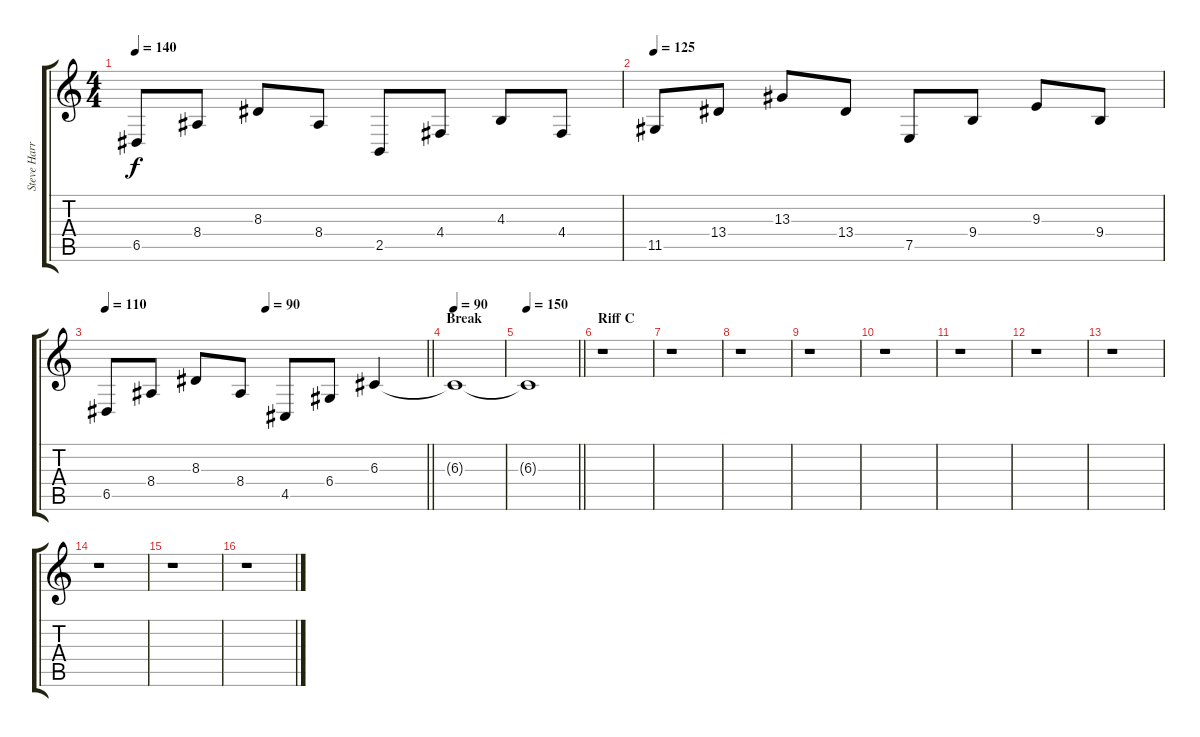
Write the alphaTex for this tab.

\track ("Steve Harris (Teclado)" "Steve Harr") {instrument stringensemble1}
\staff {score tabs}
\tuning (E4 B3 G3 D3 A2 E2) {hide}
\ts (4 4)
\tempo 140
\clef g2
\ks c
6.5.8{dy f} 8.4.8 8.3.8 8.4.8 2.5.8 4.4.8 4.3.8 4.4.8 |
\tempo 125
11.5.8 13.4.8 13.3.8 13.4.8 7.5.8 9.4.8 9.3.8 9.4.8 |
\tempo 110
\tempo (90 0.5)
\barLineRight lightlight
6.5.8 8.4.8 8.3.8 8.4.8 4.5.8 6.4.8 6.3.4 |
\section ("" "Break")
\tempo 90
6.3{t}.1{volume 5} |
\tempo 150
\barLineRight lightlight
6.3{t}.1 |
\section ("" "Riff C")
r.1 |
r.1 |
r.1 |
r.1 |
r.1 |
r.1 |
r.1 |
r.1 |
r.1 |
r.1 |
r.1
